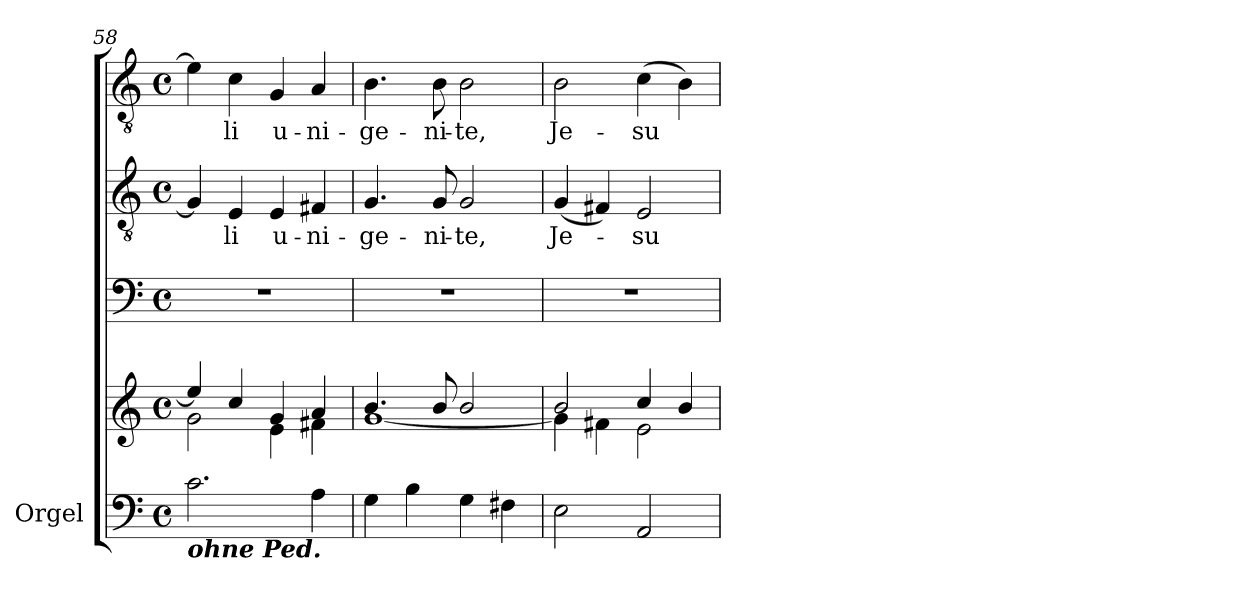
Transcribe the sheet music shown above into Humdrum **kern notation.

**kern	**kern	**kern	**kern	**text	**kern	**text
*part4	*part4	*part3	*part2	*part2	*part1	*part1
*staff5	*staff4	*staff3	*staff2	*staff2	*staff1	*staff1
*I"Orgel	*	*	*	*	*	*
*I'Org.	*	*	*	*	*	*
*clefF4	*clefG2	*clefF4	*clefGv2	*	*clefGv2	*
*k[]	*k[]	*k[]	*k[]	*	*k[]	*
*C:	*C:	*C:	*C:	*	*C:	*
*M4/4	*M4/4	*M4/4	*M4/4	*	*M4/4	*
*met(c)	*met(c)	*met(c)	*met(c)	*	*met(c)	*
=58	=58	=58	=58	=58	=58	=58
*	*^	*	*	*	*	*
!LO:TX:b:Bi:t=ohne Ped.	!	!	!	!	!	!	!
2.c\	4ee/]	2g\	1r	4G/]	.	4e\]	.
!	!	!	!	!	!LO:LY:b	!	!LO:LY:b
.	4cc/	.	.	4E/	-li	4c\	-li
!	!	!	!	!	!LO:LY:b	!	!LO:LY:b
.	4g/	4e\	.	4E/	u-	4G/	u-
!	!	!	!	!	!LO:LY:b	!	!LO:LY:b
4A\	4a/	4f#X\	.	4F#X/	-ni-	4A/	-ni-
=59	=59	=59	=59	=59	=59	=59	=59
!	!	!	!	!	!LO:LY:b	!	!LO:LY:b
4G\	4.b/	[<1g	1r	4.G/	-ge-	4.B\	-ge-
4B\	.	.	.	.	.	.	.
!	!	!	!	!	!LO:LY:b	!	!LO:LY:b
.	8b/	.	.	8G/	-ni-	8B\	-ni-
!	!	!	!	!	!LO:LY:b	!	!LO:LY:b
4G\	2b/	.	.	2G/	-te,	2B\	-te,
4F#X\	.	.	.	.	.	.	.
=60	=60	=60	=60	=60	=60	=60	=60
!	!	!	!	!	!LO:LY:b	!	!LO:LY:b
2E\	2b/	4g\]	1r	(<4G/	Je-	2B\	Je-
.	.	4f#X\	.	4F#X/)	.	.	.
!	!	!	!	!	!LO:LY:b	!	!LO:LY:b
2AA/	4cc/	2e\	.	2E/	-su	(>4c\	-su
.	4b/	.	.	.	.	4B\)	.
*	*v	*v	*	*	*	*	*
=	=	=	=	=	=	=
*-	*-	*-	*-	*-	*-	*-
